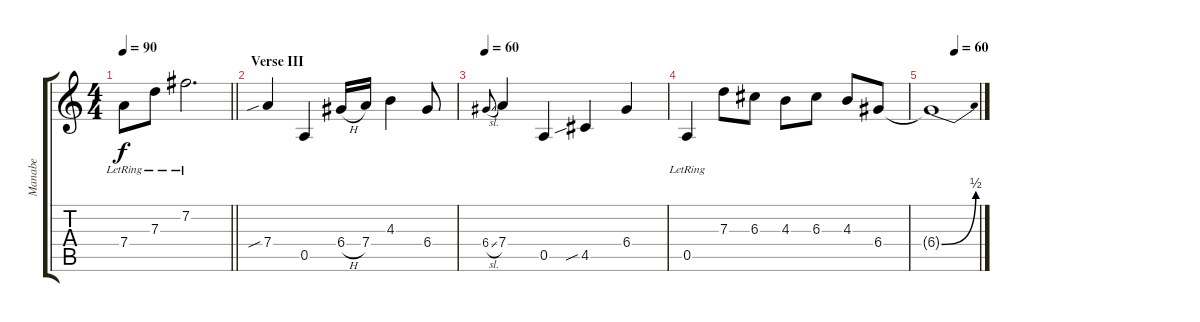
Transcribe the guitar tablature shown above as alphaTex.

\track ("Manabe" "Manabe") {instrument overdrivenguitar}
\staff {score tabs}
\tuning (E4 B3 G3 D3 A2 E2) {hide}
\ts (4 4)
\tempo 90
\clef g2
\barLineRight lightlight
\ks c
7.4{lr}.8{dy f} 7.3{lr}.8 7.2{lr}.2{d} |
\section ("" "Verse III")
7.4{sib}.4 0.5.4 6.4{h}.16 7.4.16 4.3.4 6.4.8 |
\tempo 60
6.4{sl}.8{gr onbeat} 7.4.4 0.5.4 4.5{sib}.4 6.4.4 |
0.5{lr}.4 7.3.8 6.3.8 4.3.8 6.3.8 4.3.8 6.4.8 |
\tempo (60 0.5)
6.4{be (bend 0 0 60 2) t}.1
